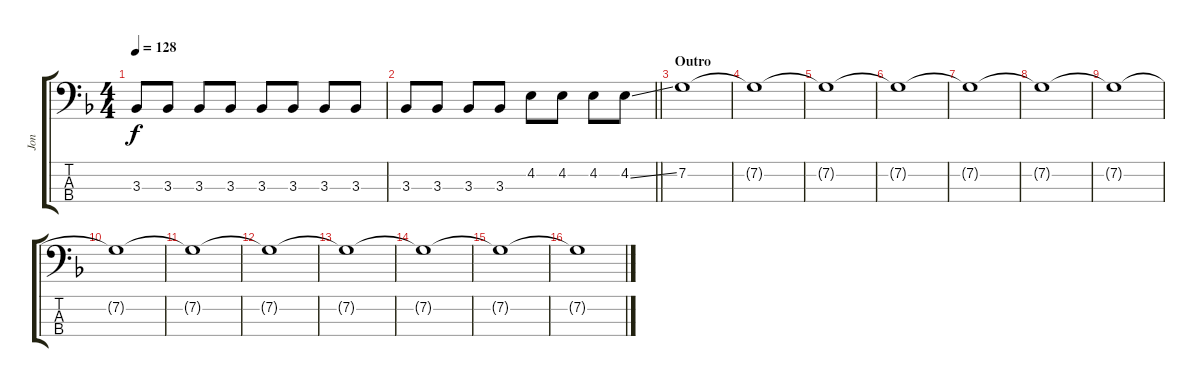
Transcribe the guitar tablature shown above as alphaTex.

\track ("Jon" "Jon") {instrument electricbassfinger}
\staff {score tabs}
\tuning (F2 C2 G1 D1) {hide}
\ts (4 4)
\tempo 128
\clef f4
\ks dminor
3.3.8{dy f} 3.3.8 3.3.8 3.3.8 3.3.8 3.3.8 3.3.8 3.3.8 |
\barLineRight lightlight
3.3.8 3.3.8 3.3.8 3.3.8 4.2.8 4.2.8 4.2.8 4.2{ss}.8 |
\section ("" "Outro")
7.2.1 |
7.2{t}.1 |
7.2{t}.1 |
7.2{t}.1 |
7.2{t}.1 |
7.2{t}.1 |
7.2{t}.1 |
7.2{t}.1 |
7.2{t}.1 |
7.2{t}.1 |
7.2{t}.1 |
7.2{t}.1 |
7.2{t}.1 |
7.2{t}.1
